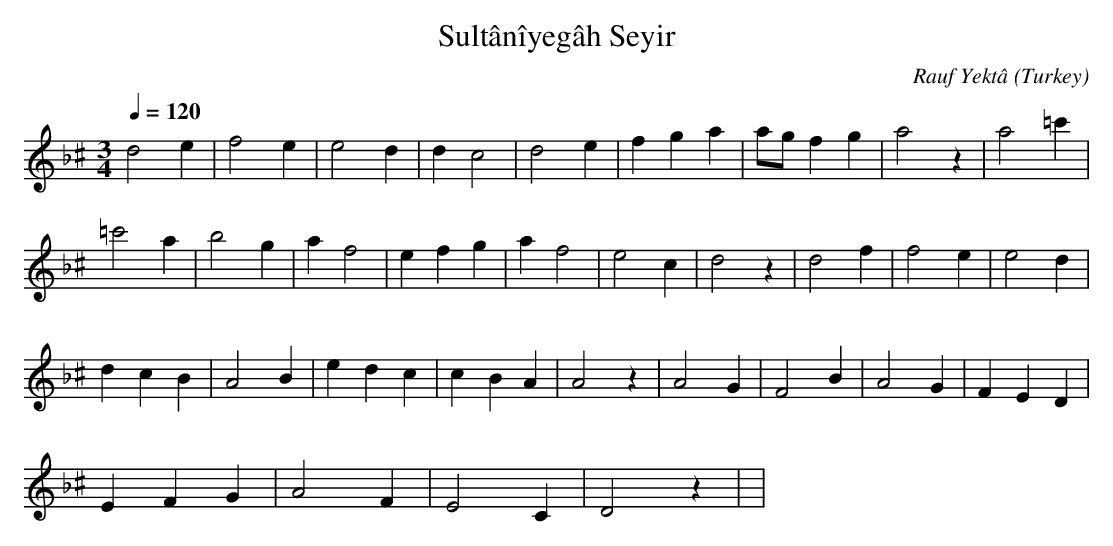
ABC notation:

X:1
T: Sultânîyegâh Seyir
C: Rauf Yektâ
O: Turkey
M: 3/4
L: 1/16
K: C _B ^c
Q: 1/4=120
d8 e4  | f8 e4  | e8 d4  | d4 c8  | d8 e4  | f4 g4 a4  | \
w:   |   |   |   |   |   |
a2g2 f4 g4  | a8 z4  | a8 =c'4  |
w:   |   |   |
=c'8 a4  | b8 g4  | a4 f8  | e4 f4 g4  | a4 f8  | \
w:   |   |   |   |   |
e8 c4  | d8 z4  | d8 f4  | f8 e4  | e8 d4  |
w:   |   |   |   |   |
d4 c4 B4  | A8 B4  | e4 d4 c4  | c4 B4 A4  | \
w:   |   |   |   |
A8 z4  | A8 G4  | F8 B4  | A8 G4  | F4 E4 D4  |
w:   |   |   |   |   |
E4 F4 G4  | A8 F4  | E8 C4  | D8 z4  | |
